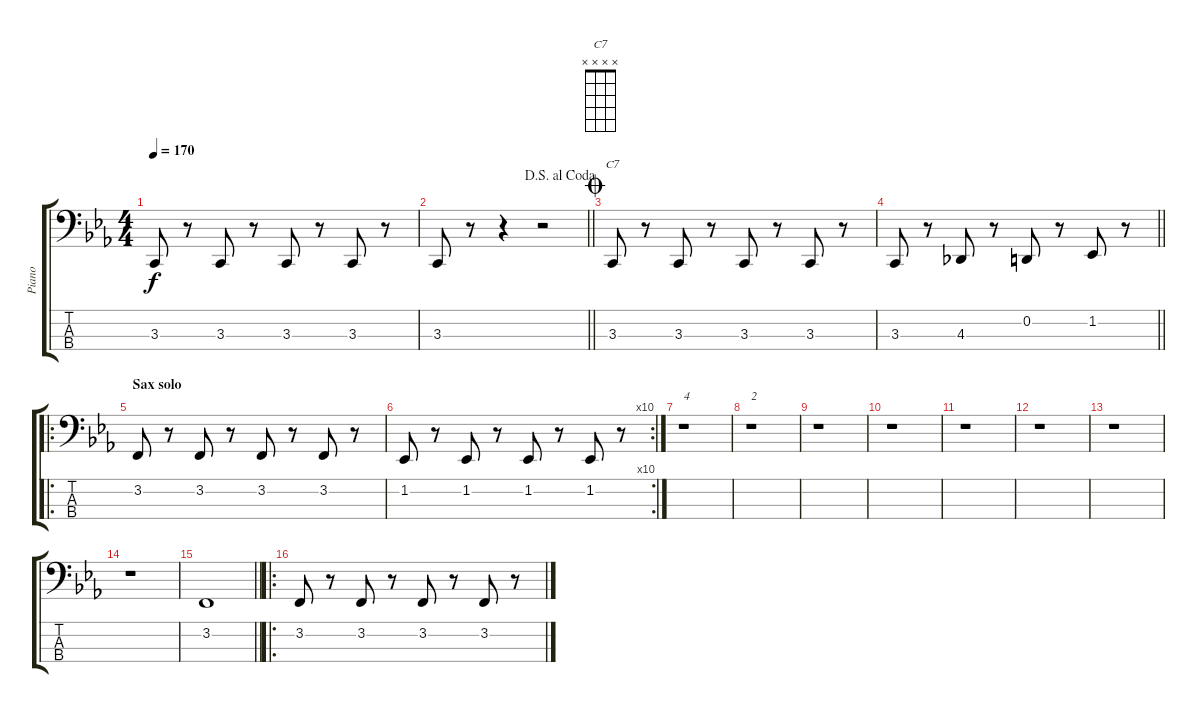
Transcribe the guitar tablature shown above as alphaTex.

\track ("Piano" "Piano") {instrument brightacousticpiano}
\staff {score tabs}
\tuning (G2 D2 A1 E1) {hide}
\chord ("C7" x x x x)
\ts (4 4)
\tempo 170
\clef f4
\ks eb
3.3.8{dy f} r.8 3.3.8 r.8 3.3.8 r.8 3.3.8 r.8 |
\jump dalsegnoalcoda
\barLineRight lightlight
3.3.8 r.8 r.4 r.2 |
\section ("" "")
\jump coda
3.3.8{ch "C7"} r.8 3.3.8 r.8 3.3.8 r.8 3.3.8 r.8 |
\barLineRight lightlight
3.3.8 r.8 4.3.8 r.8 0.2.8 r.8 1.2.8 r.8 |
\ro
\section ("" "Sax solo")
3.2.8 r.8 3.2.8 r.8 3.2.8 r.8 3.2.8 r.8 |
\rc 10
1.2.8 r.8 1.2.8 r.8 1.2.8 r.8 1.2.8 r.8 |
r.1{txt "4"} |
r.1{txt "2"} |
r.1 |
r.1 |
r.1 |
r.1 |
r.1 |
r.1 |
\barLineRight lightlight
3.2.1 |
\ro
3.2.8 r.8 3.2.8 r.8 3.2.8 r.8 3.2.8 r.8
